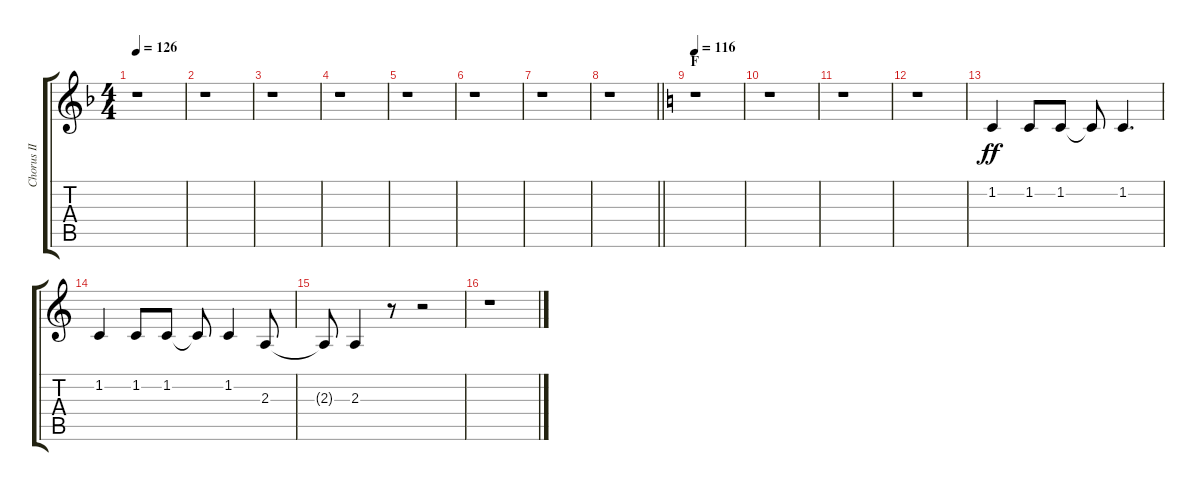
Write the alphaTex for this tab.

\track ("Chorus II" "Chorus II") {instrument voiceoohs}
\staff {score tabs}
\tuning (E4 B3 G3 D3 A2 E2) {hide}
\ts (4 4)
\tempo 126
\clef g2
\ks f
r.1{dy ff} |
r.1 |
r.1 |
r.1 |
r.1 |
r.1 |
r.1 |
\barLineRight lightlight
r.1 |
\section ("" "F")
\tempo 116
\ks c
r.1 |
r.1 |
r.1 |
r.1 |
1.2.4 1.2.8 1.2.8 1.2{t}.8 1.2.4{d} |
1.2.4 1.2.8 1.2.8 1.2{t}.8 1.2.4 2.3.8 |
2.3{t}.8 2.3.4 r.8 r.2 |
r.1
